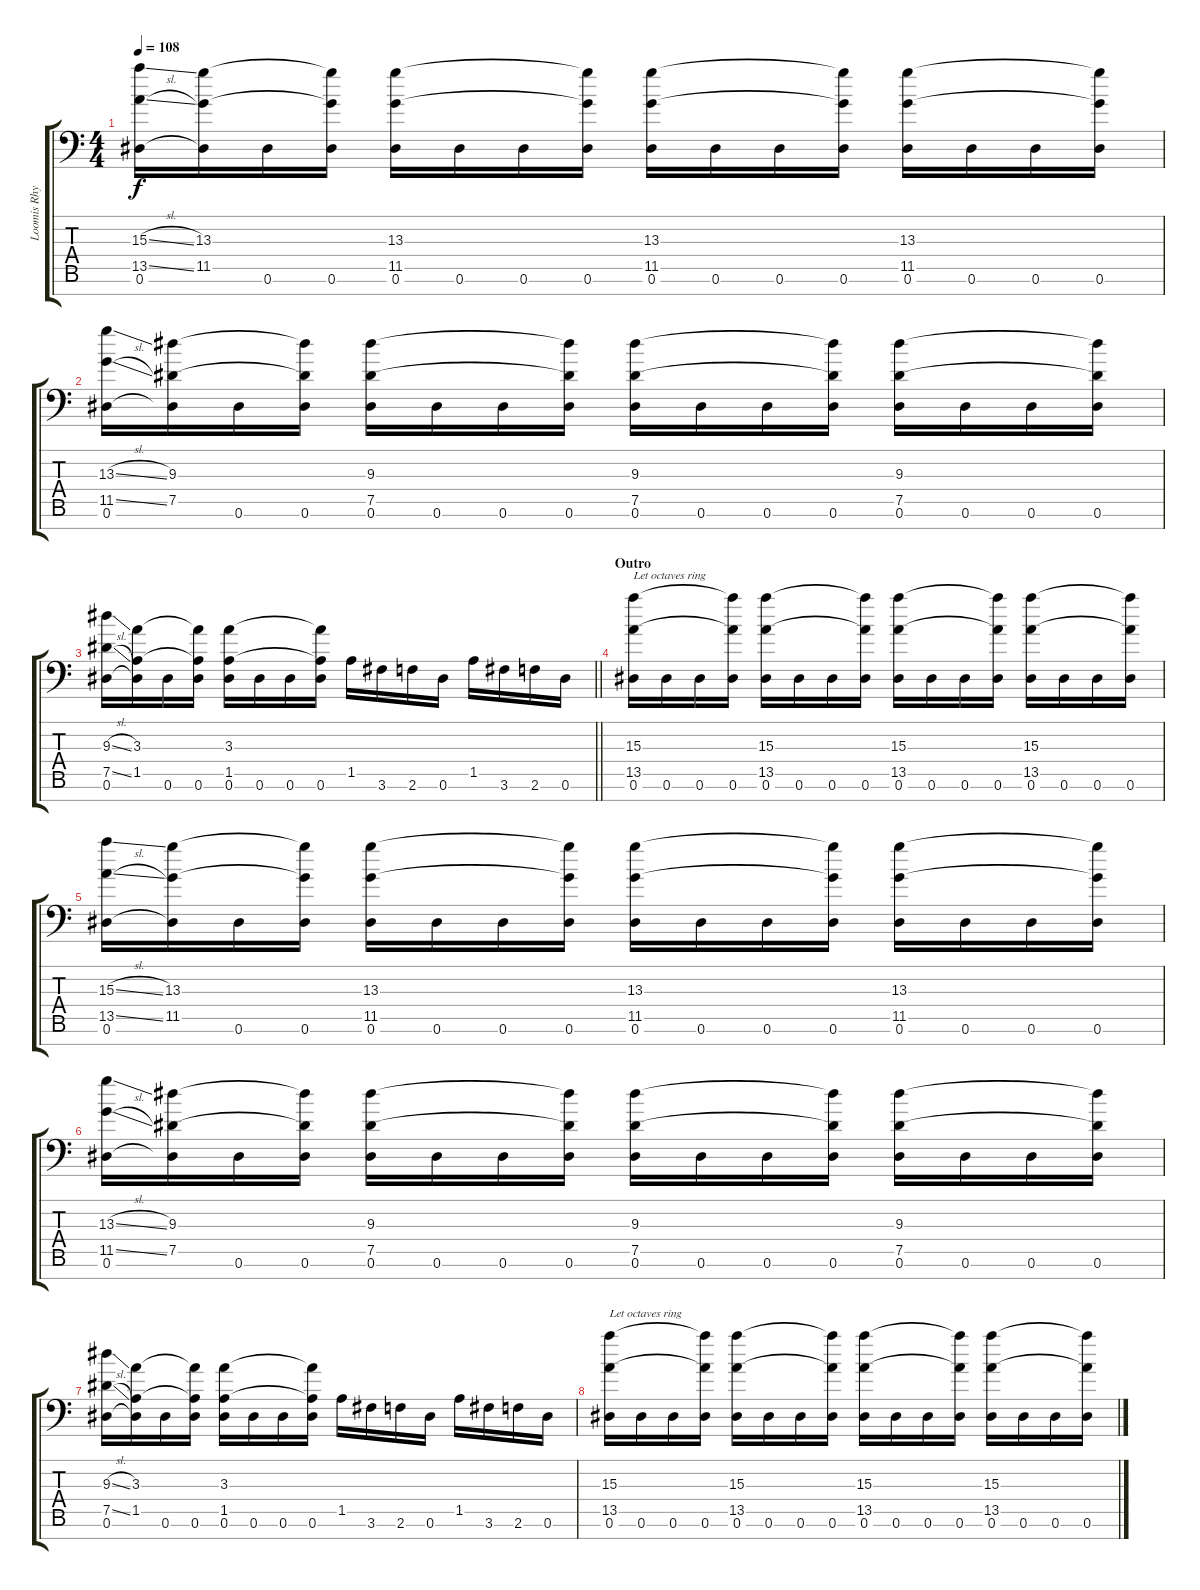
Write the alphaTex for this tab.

\track ("Loomis Rhythm 1" "Loomis Rhy") {instrument distortionguitar}
\staff {score tabs}
\tuning (Eb4 Bb3 Gb3 Db3 Ab2 Eb2 Bb1) {hide}
\ts (4 4)
\tempo 108
\clef f4
\ks c
(15.3{sl} 13.5{sl} 0.6).16{dy f} (13.3 11.5 0.6{t}).16 0.6.16 (13.3{t} 11.5{t} 0.6).16 (13.3 11.5 0.6).16 0.6.16 0.6.16 (13.3{t} 11.5{t} 0.6).16 (13.3 11.5 0.6).16 0.6.16 0.6.16 (13.3{t} 11.5{t} 0.6).16 (13.3 11.5 0.6).16 0.6.16 0.6.16 (13.3{t} 11.5{t} 0.6).16 |
(13.3{sl} 11.5{sl} 0.6).16 (9.3 7.5 0.6{t}).16 0.6.16 (9.3{t} 7.5{t} 0.6).16 (9.3 7.5 0.6).16 0.6.16 0.6.16 (9.3{t} 7.5{t} 0.6).16 (9.3 7.5 0.6).16 0.6.16 0.6.16 (9.3{t} 7.5{t} 0.6).16 (9.3 7.5 0.6).16 0.6.16 0.6.16 (9.3{t} 7.5{t} 0.6).16 |
\barLineRight lightlight
(9.3{sl} 7.5{sl} 0.6).16 (3.3 1.5 0.6{t}).16 0.6.16 (3.3{t} 1.5{t} 0.6).16 (3.3 1.5 0.6).16 0.6.16 0.6.16 (3.3{t} 1.5{t} 0.6).16 1.5.16 3.6.16 2.6.16 0.6.16 1.5.16 3.6.16 2.6.16 0.6.16 |
\section ("" "Outro")
(15.3 13.5 0.6).16{txt "Let octaves ring"} 0.6.16 0.6.16 (15.3{t} 13.5{t} 0.6).16 (15.3 13.5 0.6).16 0.6.16 0.6.16 (15.3{t} 13.5{t} 0.6).16 (15.3 13.5 0.6).16 0.6.16 0.6.16 (15.3{t} 13.5{t} 0.6).16 (15.3 13.5 0.6).16 0.6.16 0.6.16 (15.3{t} 13.5{t} 0.6).16 |
(15.3{sl} 13.5{sl} 0.6).16 (13.3 11.5 0.6{t}).16 0.6.16 (13.3{t} 11.5{t} 0.6).16 (13.3 11.5 0.6).16 0.6.16 0.6.16 (13.3{t} 11.5{t} 0.6).16 (13.3 11.5 0.6).16 0.6.16 0.6.16 (13.3{t} 11.5{t} 0.6).16 (13.3 11.5 0.6).16 0.6.16 0.6.16 (13.3{t} 11.5{t} 0.6).16 |
(13.3{sl} 11.5{sl} 0.6).16 (9.3 7.5 0.6{t}).16 0.6.16 (9.3{t} 7.5{t} 0.6).16 (9.3 7.5 0.6).16 0.6.16 0.6.16 (9.3{t} 7.5{t} 0.6).16 (9.3 7.5 0.6).16 0.6.16 0.6.16 (9.3{t} 7.5{t} 0.6).16 (9.3 7.5 0.6).16 0.6.16 0.6.16 (9.3{t} 7.5{t} 0.6).16 |
(9.3{sl} 7.5{sl} 0.6).16 (3.3 1.5 0.6{t}).16 0.6.16 (3.3{t} 1.5{t} 0.6).16 (3.3 1.5 0.6).16 0.6.16 0.6.16 (3.3{t} 1.5{t} 0.6).16 1.5.16 3.6.16 2.6.16 0.6.16 1.5.16 3.6.16 2.6.16 0.6.16 |
(15.3 13.5 0.6).16{txt "Let octaves ring"} 0.6.16 0.6.16 (15.3{t} 13.5{t} 0.6).16 (15.3 13.5 0.6).16 0.6.16 0.6.16 (15.3{t} 13.5{t} 0.6).16 (15.3 13.5 0.6).16 0.6.16 0.6.16 (15.3{t} 13.5{t} 0.6).16 (15.3 13.5 0.6).16 0.6.16 0.6.16 (15.3{t} 13.5{t} 0.6).16
